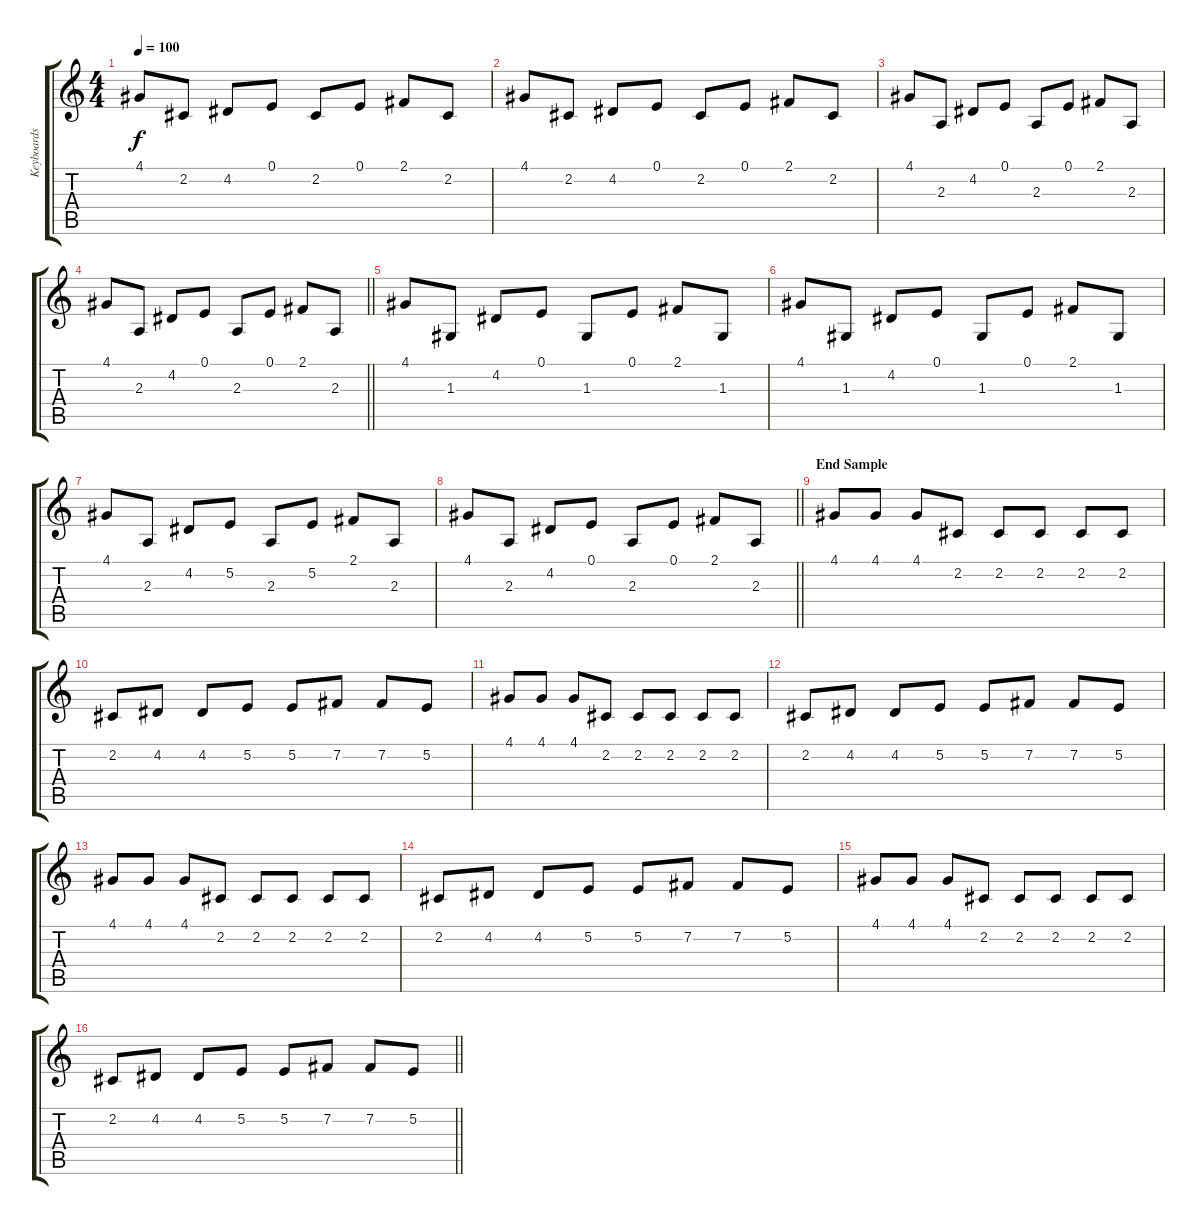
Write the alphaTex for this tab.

\track ("Keyboards" "Keyboards") {instrument brightacousticpiano}
\staff {score tabs}
\tuning (E4 B3 G3 D3 A2 E2) {hide}
\ts (4 4)
\tempo 100
\clef g2
\ks c
4.1.8{dy f} 2.2.8 4.2.8 0.1.8 2.2.8 0.1.8 2.1.8 2.2.8 |
4.1.8 2.2.8 4.2.8 0.1.8 2.2.8 0.1.8 2.1.8 2.2.8 |
4.1.8 2.3.8 4.2.8 0.1.8 2.3.8 0.1.8 2.1.8 2.3.8 |
\barLineRight lightlight
4.1.8 2.3.8 4.2.8 0.1.8 2.3.8 0.1.8 2.1.8 2.3.8 |
4.1.8 1.3.8 4.2.8 0.1.8 1.3.8 0.1.8 2.1.8 1.3.8 |
4.1.8 1.3.8 4.2.8 0.1.8 1.3.8 0.1.8 2.1.8 1.3.8 |
4.1.8 2.3.8 4.2.8 5.2.8 2.3.8 5.2.8 2.1.8 2.3.8 |
\barLineRight lightlight
4.1.8 2.3.8 4.2.8 0.1.8 2.3.8 0.1.8 2.1.8 2.3.8 |
\section ("" "End Sample")
4.1.8 4.1.8 4.1.8 2.2.8 2.2.8 2.2.8 2.2.8 2.2.8 |
2.2.8 4.2.8 4.2.8 5.2.8 5.2.8 7.2.8 7.2.8 5.2.8 |
4.1.8 4.1.8 4.1.8 2.2.8 2.2.8 2.2.8 2.2.8 2.2.8 |
2.2.8 4.2.8 4.2.8 5.2.8 5.2.8 7.2.8 7.2.8 5.2.8 |
4.1.8 4.1.8 4.1.8 2.2.8 2.2.8 2.2.8 2.2.8 2.2.8 |
2.2.8 4.2.8 4.2.8 5.2.8 5.2.8 7.2.8 7.2.8 5.2.8 |
4.1.8 4.1.8 4.1.8 2.2.8 2.2.8 2.2.8 2.2.8 2.2.8 |
\barLineRight lightlight
2.2.8 4.2.8 4.2.8 5.2.8 5.2.8 7.2.8 7.2.8 5.2.8
